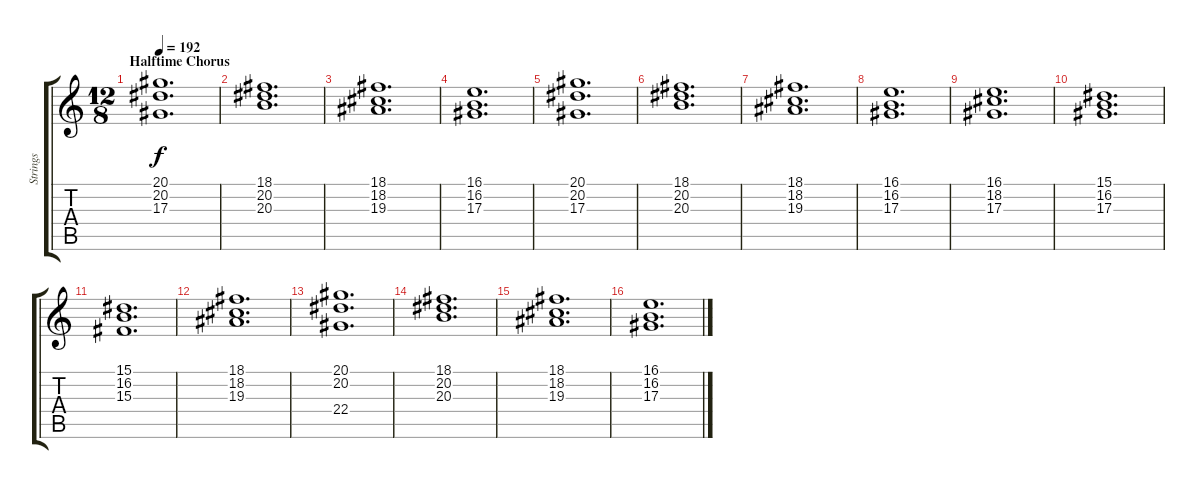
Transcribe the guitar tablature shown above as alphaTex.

\track ("Strings" "Strings") {instrument stringensemble1}
\staff {score tabs}
\tuning (C4 G3 Eb3 Bb2 F2 C2) {hide}
\ts (12 8)
\section ("" "Halftime Chorus")
\tempo 192
\clef g2
\ks c
(20.1 20.2 17.3).1{d dy f} |
(18.1 20.2 20.3).1{d} |
(18.1 18.2 19.3).1{d} |
(16.1 16.2 17.3).1{d} |
(20.1 20.2 17.3).1{d} |
(18.1 20.2 20.3).1{d} |
(18.1 18.2 19.3).1{d} |
(16.1 16.2 17.3).1{d} |
(16.1 18.2 17.3).1{d} |
(15.1 16.2 17.3).1{d} |
(15.1 16.2 15.3).1{d} |
(18.1 18.2 19.3).1{d} |
(20.1 20.2 22.4).1{d} |
(18.1 20.2 20.3).1{d} |
(18.1 18.2 19.3).1{d} |
(16.1 16.2 17.3).1{d}
